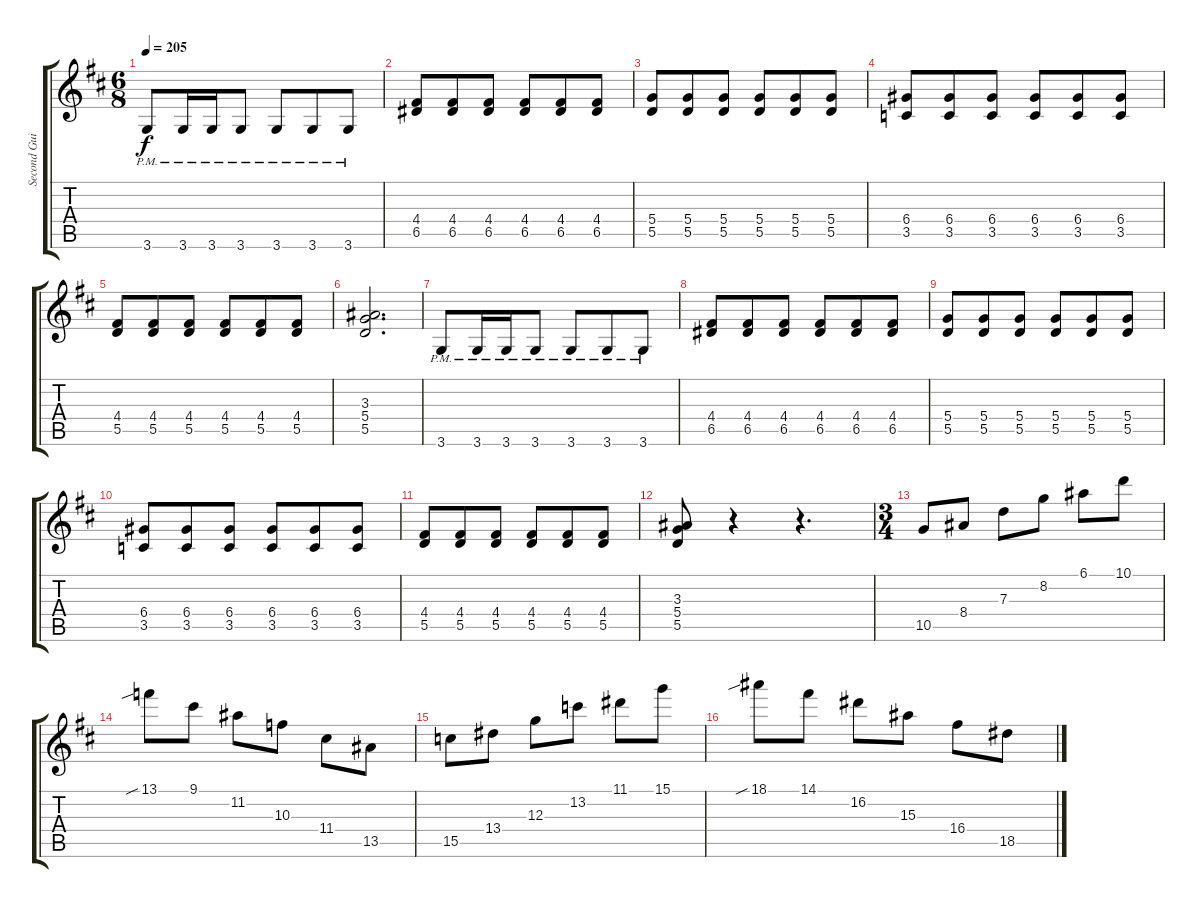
\track ("Second Guitar" "Second Gui") {instrument overdrivenguitar}
\staff {score tabs}
\tuning (E4 B3 G3 D3 A2 E2) {hide}
\ts (6 8)
\tempo 205
\clef g2
\ks d
3.6{pm}.8{dy f} 3.6{pm}.16 3.6{pm}.16 3.6{pm}.8 3.6{pm}.8 3.6{pm}.8 3.6{pm}.8 |
(4.4 6.5).8 (4.4 6.5).8 (4.4 6.5).8 (4.4 6.5).8 (4.4 6.5).8 (4.4 6.5).8 |
(5.4 5.5).8 (5.4 5.5).8 (5.4 5.5).8 (5.4 5.5).8 (5.4 5.5).8 (5.4 5.5).8 |
(6.4 3.5).8 (6.4 3.5).8 (6.4 3.5).8 (6.4 3.5).8 (6.4 3.5).8 (6.4 3.5).8 |
(4.4 5.5).8 (4.4 5.5).8 (4.4 5.5).8 (4.4 5.5).8 (4.4 5.5).8 (4.4 5.5).8 |
(3.3 5.4 5.5).2{d} |
3.6{pm}.8 3.6{pm}.16 3.6{pm}.16 3.6{pm}.8 3.6{pm}.8 3.6{pm}.8 3.6{pm}.8 |
(4.4 6.5).8 (4.4 6.5).8 (4.4 6.5).8 (4.4 6.5).8 (4.4 6.5).8 (4.4 6.5).8 |
(5.4 5.5).8 (5.4 5.5).8 (5.4 5.5).8 (5.4 5.5).8 (5.4 5.5).8 (5.4 5.5).8 |
(6.4 3.5).8 (6.4 3.5).8 (6.4 3.5).8 (6.4 3.5).8 (6.4 3.5).8 (6.4 3.5).8 |
(4.4 5.5).8 (4.4 5.5).8 (4.4 5.5).8 (4.4 5.5).8 (4.4 5.5).8 (4.4 5.5).8 |
(3.3 5.4 5.5).8 r.4 r.4{d} |
\ts (3 4)
10.5.8 8.4.8 7.3.8 8.2.8 6.1.8 10.1.8 |
13.1{sib}.8 9.1.8 11.2.8 10.3.8 11.4.8 13.5.8 |
15.5.8 13.4.8 12.3.8 13.2.8 11.1.8 15.1.8 |
18.1{sib}.8 14.1.8 16.2.8 15.3.8 16.4.8 18.5.8
